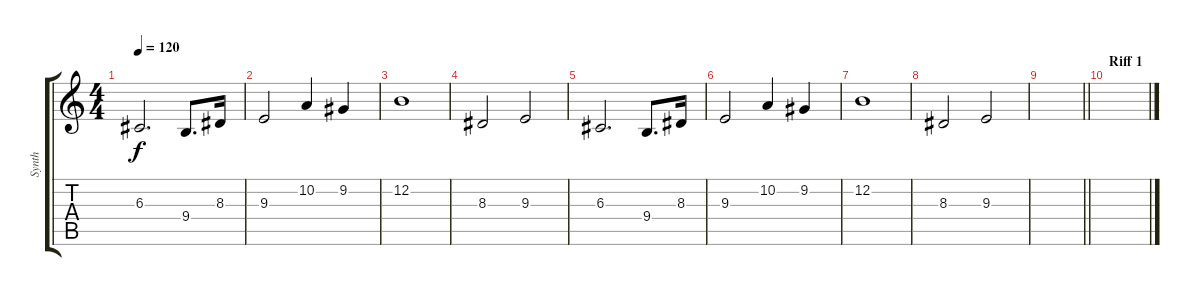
\track ("Synth" "Synth") {instrument stringensemble1}
\staff {score tabs}
\tuning (E4 B3 G3 D3 A2 E2) {hide}
\ts (4 4)
\tempo 120
\clef g2
\ks c
6.3.2{d dy f} 9.4.8{d} 8.3.16 |
9.3.2 10.2.4 9.2.4 |
12.2.1 |
8.3.2 9.3.2 |
6.3.2{d} 9.4.8{d} 8.3.16 |
9.3.2 10.2.4 9.2.4 |
12.2.1 |
8.3.2 9.3.2 |
\barLineRight lightlight
|
\section ("" "Riff 1")
